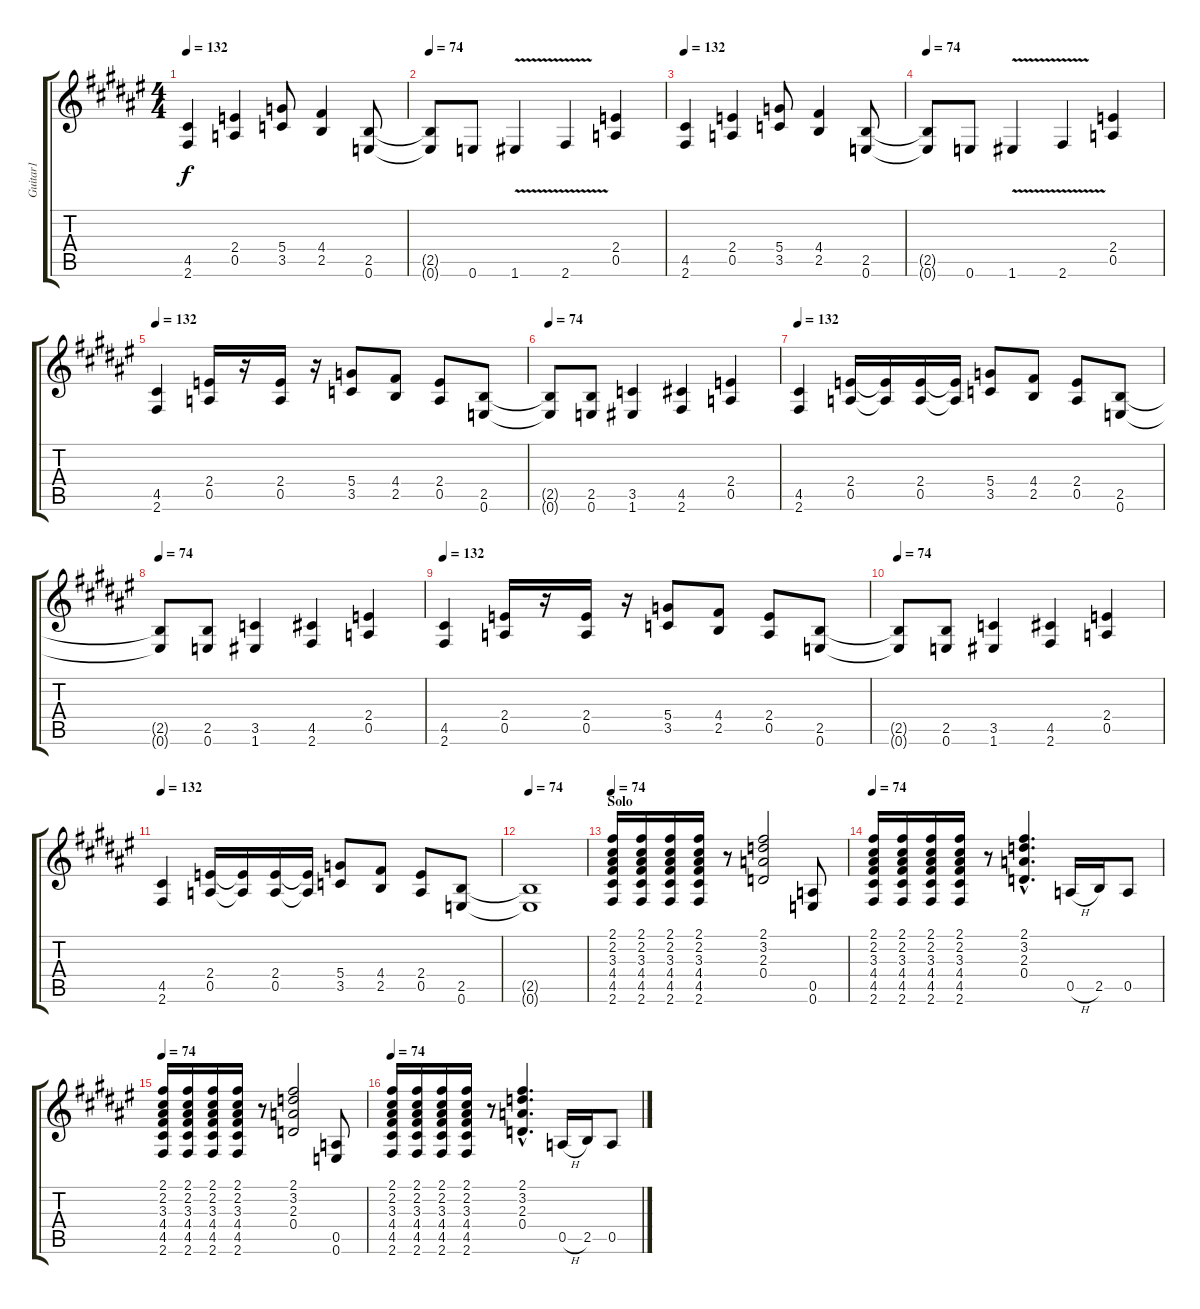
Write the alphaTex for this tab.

\track ("Guitar1" "Guitar1") {instrument electricguitarclean}
\staff {score tabs}
\tuning (E4 B3 G3 D3 A2 E2) {hide}
\ts (4 4)
\tempo 74
\tempo 132
\clef g2
\ks f#
(4.5 2.6).4{dy f} (2.4 0.5).4 (5.4 3.5).8 (4.4 2.5).4 (2.5 0.6).8 |
\tempo 74
(2.5{t} 0.6{t}).8 0.6.8 1.6{v}.4 2.6{v}.4 (2.4 0.5).4 |
\tempo 74
\tempo 132
(4.5 2.6).4 (2.4 0.5).4 (5.4 3.5).8 (4.4 2.5).4 (2.5 0.6).8 |
\tempo 74
(2.5{t} 0.6{t}).8 0.6.8 1.6{v}.4 2.6{v}.4 (2.4 0.5).4 |
\tempo 74
\tempo 132
(4.5 2.6).4 (2.4 0.5).16 r.16 (2.4 0.5).16 r.16 (5.4 3.5).8 (4.4 2.5).8 (2.4 0.5).8 (2.5 0.6).8 |
\tempo 74
(2.5{t} 0.6{t}).8 (2.5 0.6).8 (3.5 1.6).4 (4.5 2.6).4 (2.4 0.5).4 |
\tempo 74
\tempo 132
(4.5 2.6).4 (2.4 0.5).16 (2.4{t} 0.5{t}).16 (2.4 0.5).16 (2.4{t} 0.5{t}).16 (5.4 3.5).8 (4.4 2.5).8 (2.4 0.5).8 (2.5 0.6).8 |
\tempo 74
(2.5{t} 0.6{t}).8 (2.5 0.6).8 (3.5 1.6).4 (4.5 2.6).4 (2.4 0.5).4 |
\tempo 74
\tempo 132
(4.5 2.6).4 (2.4 0.5).16 r.16 (2.4 0.5).16 r.16 (5.4 3.5).8 (4.4 2.5).8 (2.4 0.5).8 (2.5 0.6).8 |
\tempo 74
(2.5{t} 0.6{t}).8 (2.5 0.6).8 (3.5 1.6).4 (4.5 2.6).4 (2.4 0.5).4 |
\tempo 74
\tempo 132
(4.5 2.6).4 (2.4 0.5).16 (2.4{t} 0.5{t}).16 (2.4 0.5).16 (2.4{t} 0.5{t}).16 (5.4 3.5).8 (4.4 2.5).8 (2.4 0.5).8 (2.5 0.6).8 |
\tempo 74
(2.5{t} 0.6{t}).1{instrument electricguitarclean} |
\section ("" "Solo")
\tempo 74
(2.1 2.2 3.3 4.4 4.5 2.6).16 (2.1 2.2 3.3 4.4 4.5 2.6).16 (2.1 2.2 3.3 4.4 4.5 2.6).16 (2.1 2.2 3.3 4.4 4.5 2.6).16 r.8 (2.1 3.2 2.3 0.4).2 (0.5 0.6).8 |
\tempo 74
(2.1 2.2 3.3 4.4 4.5 2.6).16 (2.1 2.2 3.3 4.4 4.5 2.6).16 (2.1 2.2 3.3 4.4 4.5 2.6).16 (2.1 2.2 3.3 4.4 4.5 2.6).16 r.8 (2.1{hac} 3.2{hac} 2.3{hac} 0.4{hac}).4{d} 0.5{h}.16 2.5.16 0.5.8 |
\tempo 74
(2.1 2.2 3.3 4.4 4.5 2.6).16 (2.1 2.2 3.3 4.4 4.5 2.6).16 (2.1 2.2 3.3 4.4 4.5 2.6).16 (2.1 2.2 3.3 4.4 4.5 2.6).16 r.8 (2.1 3.2 2.3 0.4).2 (0.5 0.6).8 |
\tempo 74
(2.1 2.2 3.3 4.4 4.5 2.6).16 (2.1 2.2 3.3 4.4 4.5 2.6).16 (2.1 2.2 3.3 4.4 4.5 2.6).16 (2.1 2.2 3.3 4.4 4.5 2.6).16 r.8 (2.1{hac} 3.2{hac} 2.3{hac} 0.4{hac}).4{d} 0.5{h}.16 2.5.16 0.5.8
